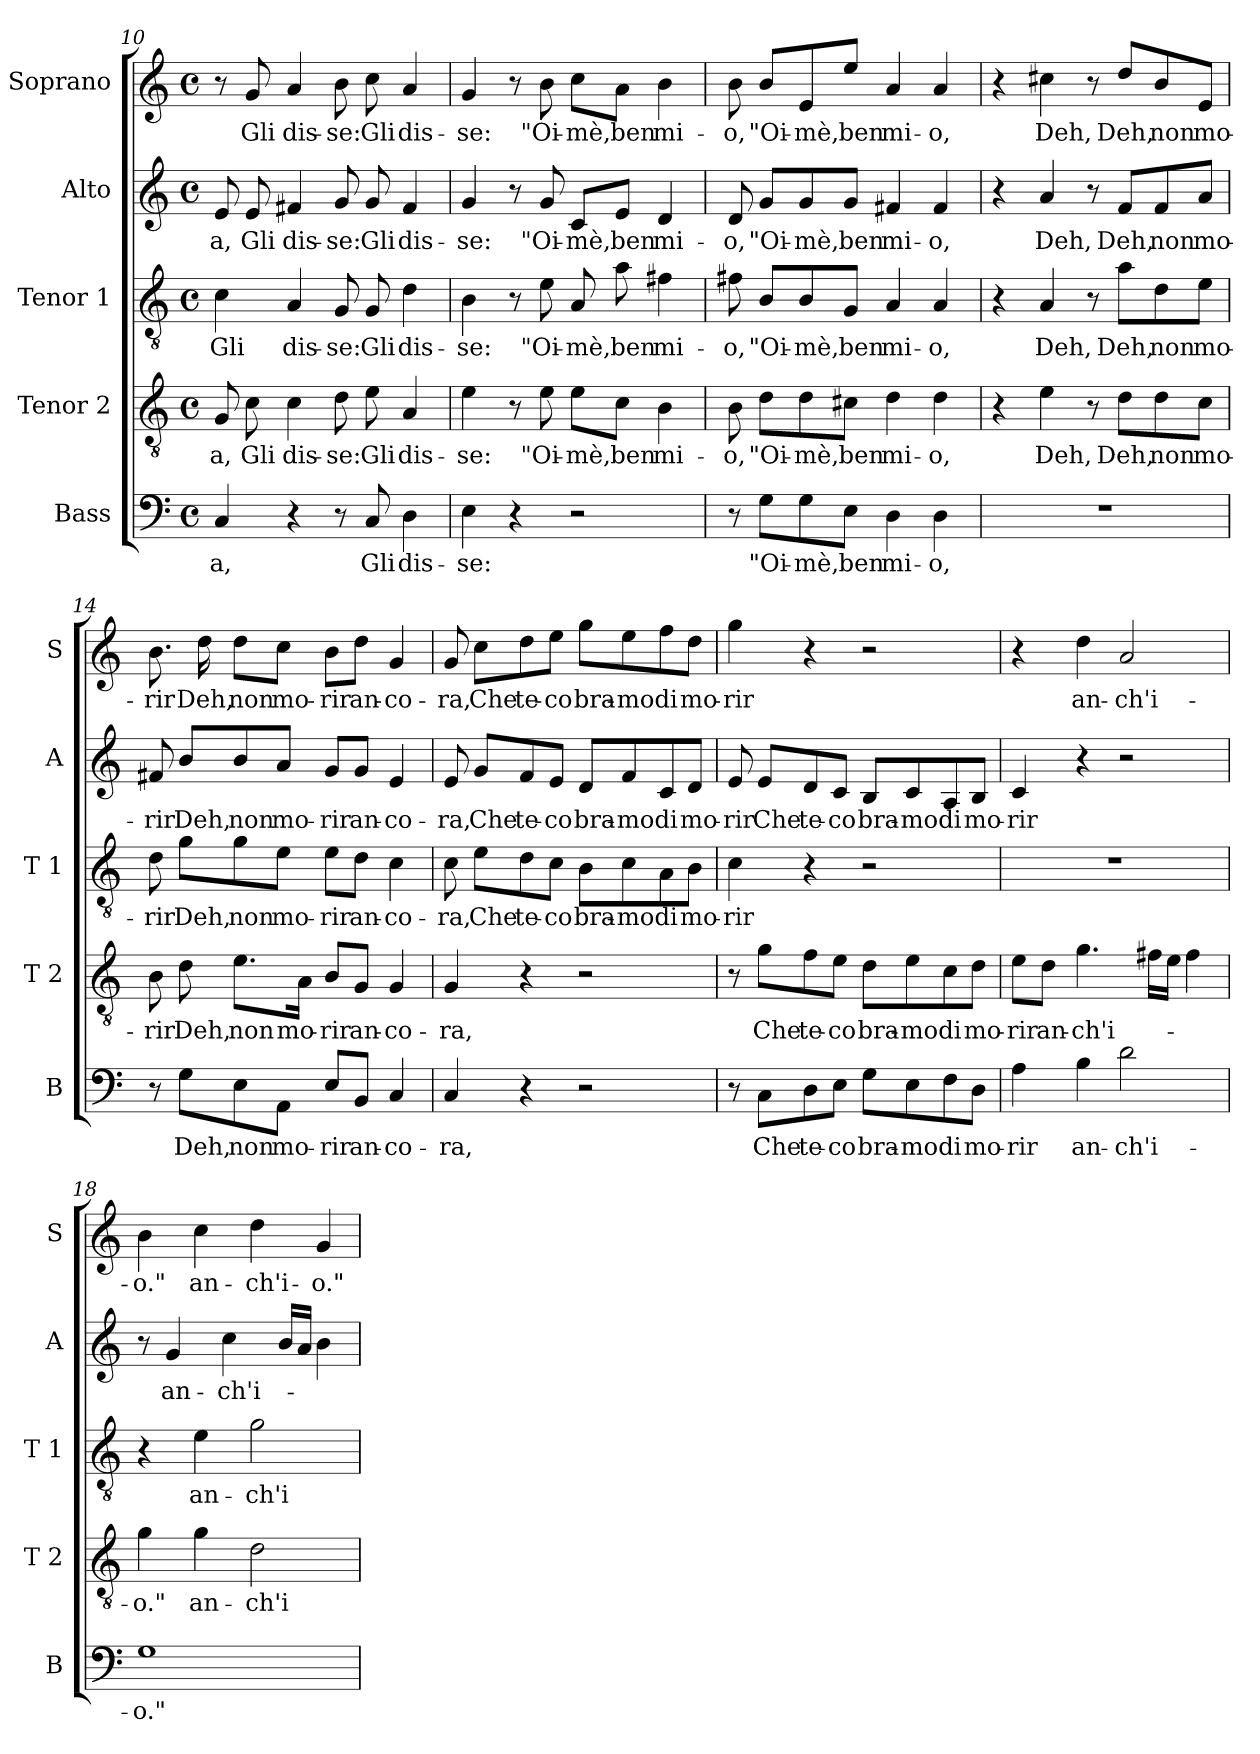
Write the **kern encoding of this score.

**kern	**text	**kern	**text	**kern	**text	**kern	**text	**kern	**text
*part5	*part5	*part4	*part4	*part3	*part3	*part2	*part2	*part1	*part1
*staff5	*staff5	*staff4	*staff4	*staff3	*staff3	*staff2	*staff2	*staff1	*staff1
*I"Bass	*	*I"Tenor 2	*	*I"Tenor 1	*	*I"Alto	*	*I"Soprano	*
*I'B	*	*I'T 2	*	*I'T 1	*	*I'A	*	*I'S	*
!!LO:LB:g=z
*clefF4	*	*clefGv2	*	*clefGv2	*	*clefG2	*	*clefG2	*
*k[]	*	*k[]	*	*k[]	*	*k[]	*	*k[]	*
*C:	*	*C:	*	*C:	*	*C:	*	*C:	*
*M4/4	*	*M4/4	*	*M4/4	*	*M4/4	*	*M4/4	*
*met(c)	*	*met(c)	*	*met(c)	*	*met(c)	*	*met(c)	*
=10	=10	=10	=10	=10	=10	=10	=10	=10	=10
4C/	-a,	8G/	-a,	4c\	Gli	8e/	-a,	8r	.
.	.	8c\	Gli	.	.	8e/	Gli	8g/	Gli
4r	.	4c\	dis-	4A/	dis-	4f#X/	dis-	4a/	dis-
8r	.	8d\	-se:	8G/	-se:	8g/	-se:	8b\	-se:
8C/	Gli	8e\	Gli	8G/	Gli	8g/	Gli	8cc\	Gli
4D\	dis-	4A/	dis-	4d\	dis-	4f#/	dis-	4a/	dis-
=11	=11	=11	=11	=11	=11	=11	=11	=11	=11
4E\	-se:	4e\	-se:	4B\	-se:	4g/	-se:	4g/	-se:
4r	.	8r	.	8r	.	8r	.	8r	.
.	.	8e\	"Oi-	8e\	"Oi-	8g/	"Oi-	8b\	"Oi-
2r	.	8e\L	-mè,	8A/	-mè,	8c/L	-mè,	8cc\L	-mè,
.	.	8c\J	ben	8a\	ben	8e/J	ben	8a\J	ben
.	.	4B\	mi-	4f#X\	mi-	4d/	mi-	4b\	mi-
=12	=12	=12	=12	=12	=12	=12	=12	=12	=12
8r	.	8B\	-o,	8f#X\	-o,	8d/	-o,	8b\	-o,
8G\L	"Oi-	8d\L	"Oi-	8B/L	"Oi-	8g/L	"Oi-	8b/L	"Oi-
8G\	-mè,	8d\	-mè,	8B/	-mè,	8g/	-mè,	8e/	-mè,
8E\J	ben	8c#X\J	ben	8G/J	ben	8g/J	ben	8ee/J	ben
4D\	mi-	4d\	mi-	4A/	mi-	4f#X/	mi-	4a/	mi-
4D\	-o,	4d\	-o,	4A/	-o,	4f#/	-o,	4a/	-o,
=13	=13	=13	=13	=13	=13	=13	=13	=13	=13
1r	.	4r	.	4r	.	4r	.	4r	.
.	.	4e\	Deh,	4A/	Deh,	4a/	Deh,	4cc#X\	Deh,
.	.	8r	.	8r	.	8r	.	8r	.
.	.	8d\L	Deh,	8a\L	Deh,	8f/L	Deh,	8dd/L	Deh,
.	.	8d\	non	8d\	non	8f/	non	8b/	non
.	.	8c\J	mo-	8e\J	mo-	8a/J	mo-	8e/J	mo-
!!LO:PB:g=z
=14	=14	=14	=14	=14	=14	=14	=14	=14	=14
8r	.	8B\	-rir	8d\	-rir	8f#X/	-rir	8.b\	-rir
8G\L	Deh,	8d\	Deh,	8g\L	Deh,	8b/L	Deh,	.	.
.	.	.	.	.	.	.	.	16dd\	Deh,
8E\	non	8.e\L	non	8g\	non	8b/	non	8dd\L	non
8AA\J	mo-	.	.	8e\J	mo-	8a/J	mo-	8cc\J	mo-
.	.	16A\Jk	mo-	.	.	.	.	.	.
8E/L	-rir	8B/L	-rir	8e\L	-rir	8g/L	-rir	8b\L	-rir
8BB/J	an-	8G/J	an-	8d\J	an-	8g/J	an-	8dd\J	an-
4C/	-co-	4G/	-co-	4c\	-co-	4e/	-co-	4g/	-co-
=15	=15	=15	=15	=15	=15	=15	=15	=15	=15
4C/	-ra,	4G/	-ra,	8c\	-ra,	8e/	-ra,	8g/	-ra,
.	.	.	.	8e\L	Che	8g/L	Che	8cc\L	Che
4r	.	4r	.	8d\	te-	8f/	te-	8dd\	te-
.	.	.	.	8c\J	-co	8e/J	-co	8ee\J	-co
2r	.	2r	.	8B\L	bra-	8d/L	bra-	8gg\L	bra-
.	.	.	.	8c\	-mo	8f/	-mo	8ee\	-mo
.	.	.	.	8A\	di	8c/	di	8ff\	di
.	.	.	.	8B\J	mo-	8d/J	mo-	8dd\J	mo-
=16	=16	=16	=16	=16	=16	=16	=16	=16	=16
8r	.	8r	.	4c\	-rir	8e/	-rir	4gg\	-rir
8C\L	Che	8g\L	Che	.	.	8e/L	Che	.	.
8D\	te-	8f\	te-	4r	.	8d/	te-	4r	.
8E\J	-co	8e\J	-co	.	.	8c/J	-co	.	.
8G\L	bra-	8d\L	bra-	2r	.	8B/L	bra-	2r	.
8E\	-mo	8e\	-mo	.	.	8c/	-mo	.	.
8F\	di	8c\	di	.	.	8A/	di	.	.
8D\J	mo-	8d\J	mo-	.	.	8B/J	mo-	.	.
!!LO:LB:g=z
=17	=17	=17	=17	=17	=17	=17	=17	=17	=17
4A\	-rir	8e\L	-rir	1r	.	4c/	-rir	4r	.
.	.	8d\J	an-	.	.	.	.	.	.
4B\	an-	4.g\	-ch'i-	.	.	4r	.	4dd\	an-
2d\	-ch'i-	.	.	.	.	2r	.	2a/	-ch'i-
.	.	16f#X\LL	.	.	.	.	.	.	.
.	.	16e\JJ	.	.	.	.	.	.	.
.	.	4f#\	.	.	.	.	.	.	.
=18	=18	=18	=18	=18	=18	=18	=18	=18	=18
1G	-o."	4g\	-o."	4r	.	8r	.	4b\	-o."
.	.	.	.	.	.	4g/	an-	.	.
.	.	4g\	an-	4e\	an-	.	.	4cc\	an-
.	.	.	.	.	.	4cc\	-ch'i-	.	.
.	.	2d\	-ch'i-	2g\	-ch'i-	.	.	4dd\	-ch'i-
.	.	.	.	.	.	16b/LL	.	.	.
.	.	.	.	.	.	16a/JJ	.	.	.
.	.	.	.	.	.	4b\	.	4g/	-o."
=	=	=	=	=	=	=	=	=	=
*-	*-	*-	*-	*-	*-	*-	*-	*-	*-
